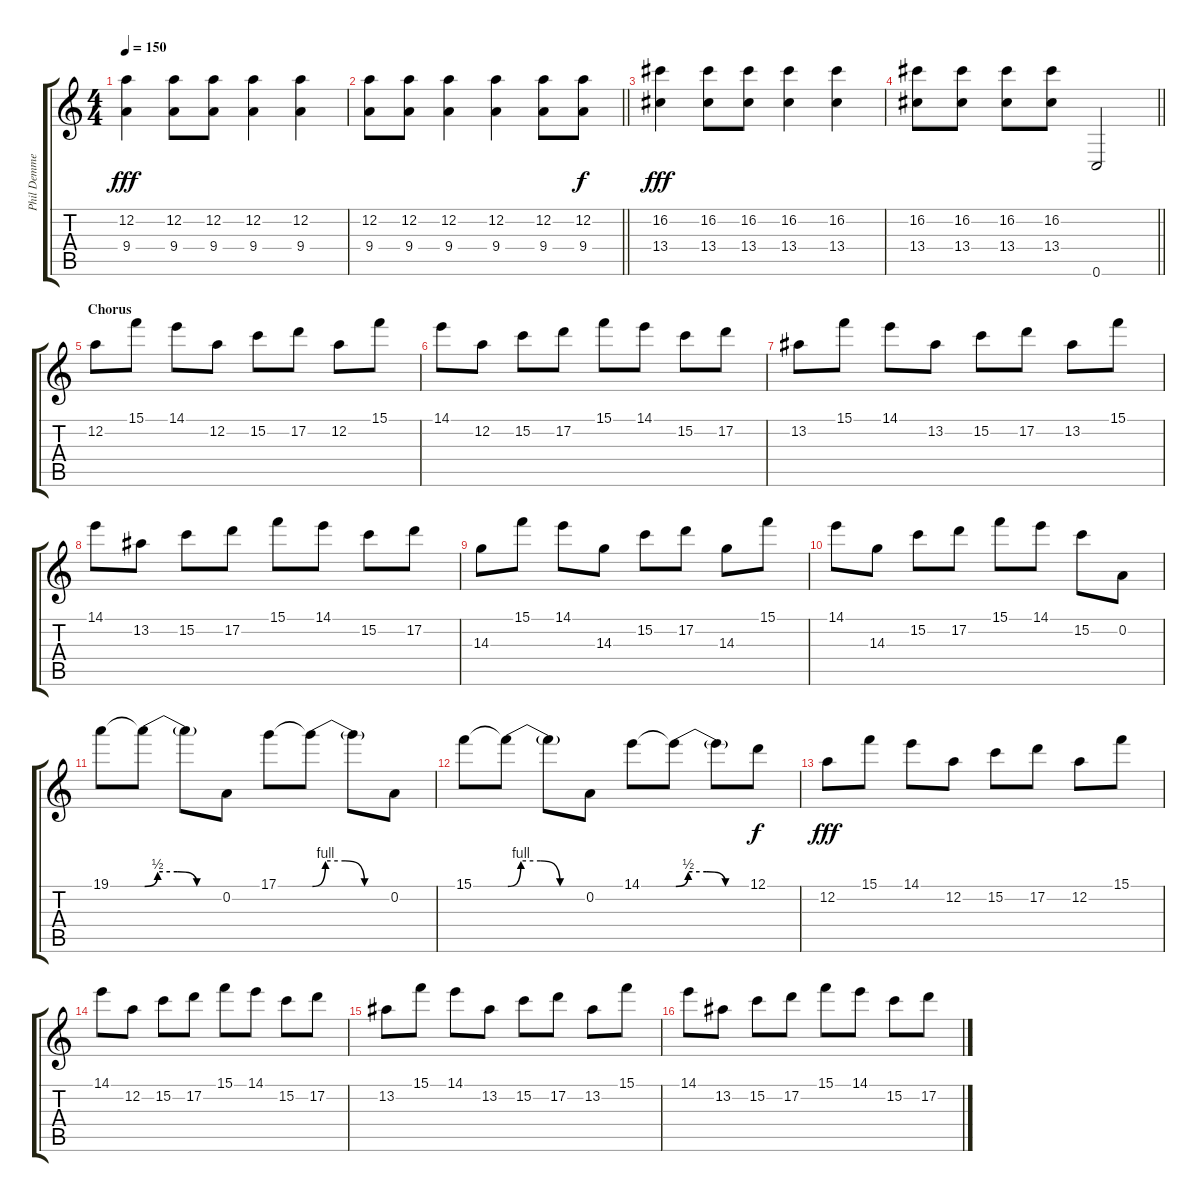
\track ("Phil Demmel" "Phil Demme") {instrument distortionguitar}
\staff {score tabs}
\tuning (D4 A3 F3 C3 G2 C2) {hide}
\ts (4 4)
\tempo 150
\clef g2
\ks c
(12.2 9.4).4{dy fff} (12.2 9.4).8 (12.2 9.4).8 (12.2 9.4).4 (12.2 9.4).4 |
\barLineRight lightlight
(12.2 9.4).8 (12.2 9.4).8 (12.2 9.4).4 (12.2 9.4).4 (12.2 9.4).8 (12.2 9.4).8{dy f} |
(16.2 13.4).4{dy fff} (16.2 13.4).8 (16.2 13.4).8 (16.2 13.4).4 (16.2 13.4).4 |
\barLineRight lightlight
(16.2 13.4).8 (16.2 13.4).8 (16.2 13.4).8 (16.2 13.4).8 0.6.2 |
\section ("" "Chorus")
12.2.8 15.1.8 14.1.8 12.2.8 15.2.8 17.2.8 12.2.8 15.1.8 |
14.1.8 12.2.8 15.2.8 17.2.8 15.1.8 14.1.8 15.2.8 17.2.8 |
13.2.8 15.1.8 14.1.8 13.2.8 15.2.8 17.2.8 13.2.8 15.1.8 |
14.1.8 13.2.8 15.2.8 17.2.8 15.1.8 14.1.8 15.2.8 17.2.8 |
14.3.8 15.1.8 14.1.8 14.3.8 15.2.8 17.2.8 14.3.8 15.1.8 |
14.1.8 14.3.8 15.2.8 17.2.8 15.1.8 14.1.8 15.2.8 0.2.8 |
19.1.8 19.1{be (custom 0 0 10 2 25 2 40 0 60 0) t}.8 19.1{t}.8 0.2.8 17.1.8 17.1{be (custom 0 0 10 4 25 4 40 0 60 0) t}.8 17.1{t}.8 0.2.8 |
15.1.8 15.1{be (custom 0 0 10 4 25 4 40 0 60 0) t}.8 15.1{t}.8 0.2.8 14.1.8 14.1{be (custom 0 0 10 2 25 2 40 0 60 0) t}.8 14.1{t}.8 12.1.8{dy f} |
12.2.8{dy fff} 15.1.8 14.1.8 12.2.8 15.2.8 17.2.8 12.2.8 15.1.8 |
14.1.8 12.2.8 15.2.8 17.2.8 15.1.8 14.1.8 15.2.8 17.2.8 |
13.2.8 15.1.8 14.1.8 13.2.8 15.2.8 17.2.8 13.2.8 15.1.8 |
14.1.8 13.2.8 15.2.8 17.2.8 15.1.8 14.1.8 15.2.8 17.2.8
